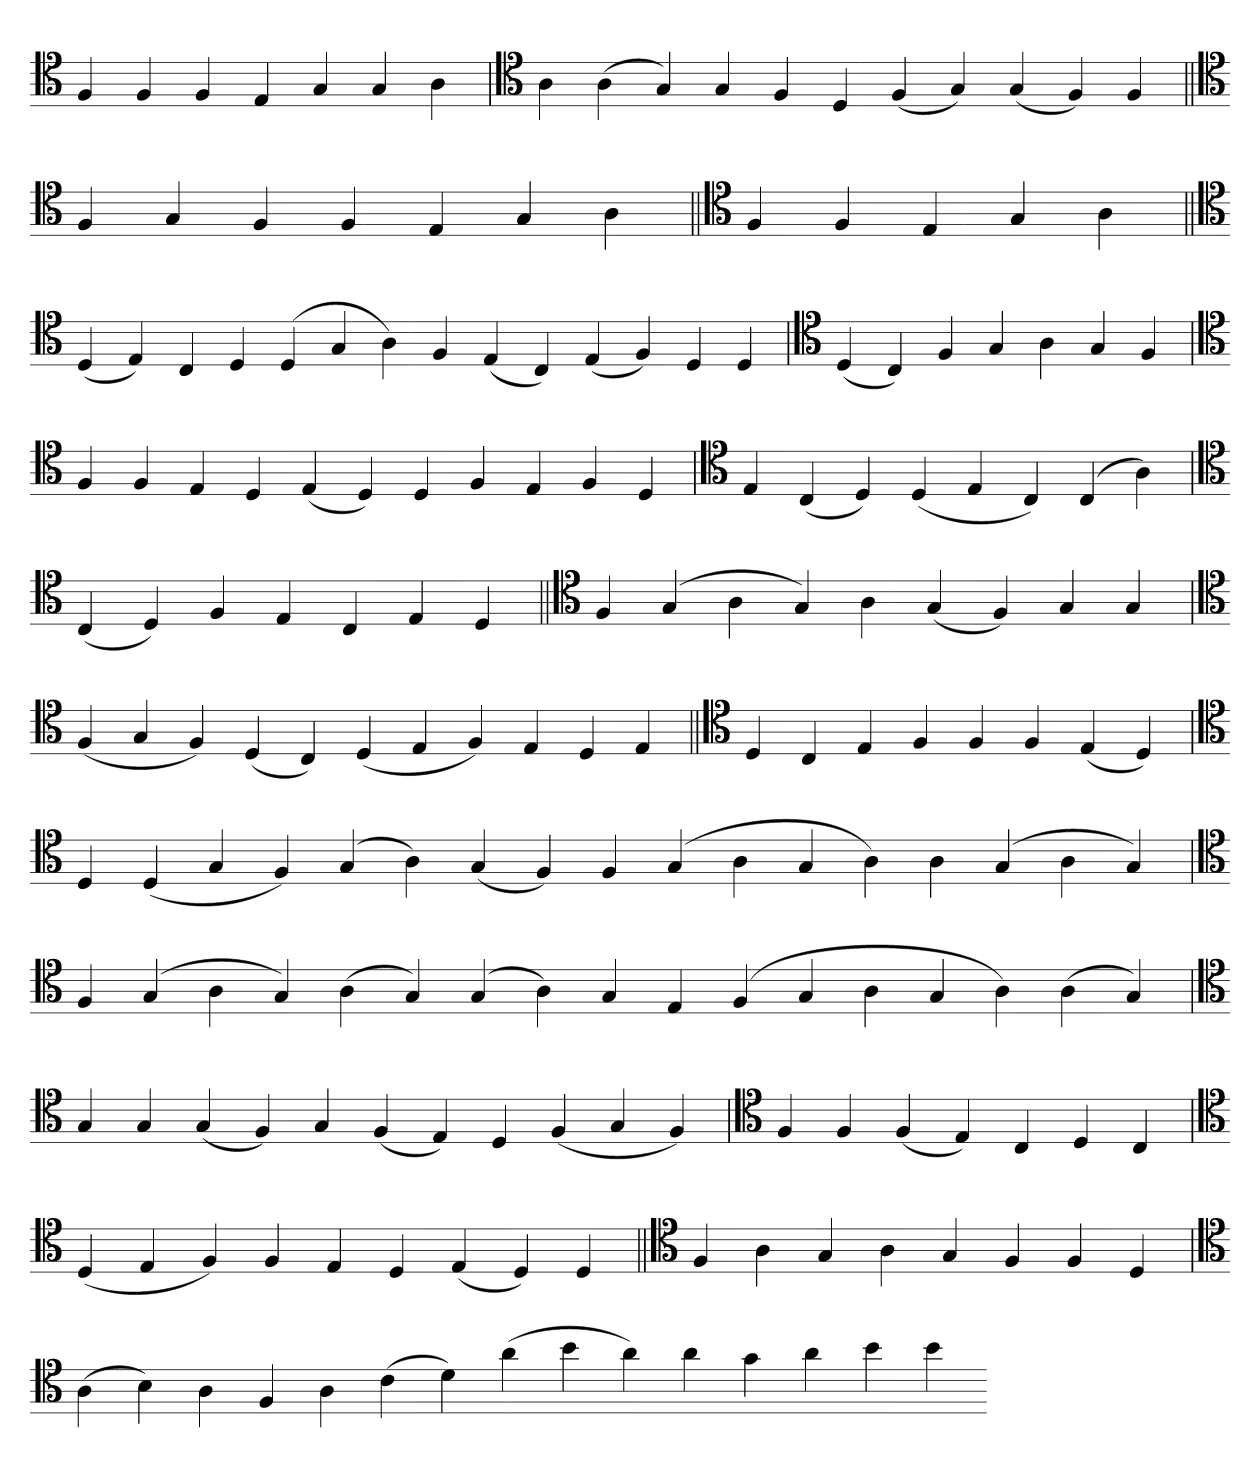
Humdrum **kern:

**kern
*part1
*staff1
*clefC4
=
4F
4F
4F
4E
4G
4G
4A
='
*clefC4
4A
(4A
4G)
4G
4F
4D
(4F
4G)
(4G
4F)
4F
=||
*clefC4
4F
4G
4F
4F
4E
4G
4A
=||
*clefC4
4F
4F
4E
4G
4A
=||
*clefC4
(4D
4E)
4C
4D
(4D
4G
4A)
4F
(4E
4C)
(4E
4F)
4D
4D
='
*clefC4
(4D
4C)
4F
4G
4A
4G
4F
='
*clefC4
4F
4F
4E
4D
(4E
4D)
4D
4F
4E
4F
4D
='
*clefC4
4E
(4C
4D)
(4D
4E
4C)
(4C
4A)
=`
*clefC4
(4C
4D)
4F
4E
4C
4E
4D
=||
*clefC4
4F
(4G
4A
4G)
4A
(4G
4F)
4G
4G
=`
*clefC4
(4F
4G
4F)
(4D
4C)
(4D
4E
4F)
4E
4D
4E
=||
*clefC4
4D
4C
4E
4F
4F
4F
(4E
4D)
='
*clefC4
4D
(4D
4G
4F)
(4G
4A)
(4G
4F)
4F
(4G
4A
4G
4A)
4A
(4G
4A
4G)
=`
*clefC4
4F
(4G
4A
4G)
(4A
4G)
(4G
4A)
4G
4E
(4F
4G
4A
4G
4A)
(4A
4G)
=
*clefC4
4G
4G
(4G
4F)
4G
(4F
4E)
4D
(4F
4G
4F)
=`
*clefC4
4F
4F
(4F
4E)
4C
4D
4C
=`
*clefC4
(4D
4E
4F)
4F
4E
4D
(4E
4D)
4D
=||
*clefC4
4F
4A
4G
4A
4G
4F
4F
4D
='
*clefC4
(4A
4B)
4A
4F
4A
(4c
4d)
(4a
4b
4a)
4a
4g
4a
4b
4b
=-
*-
